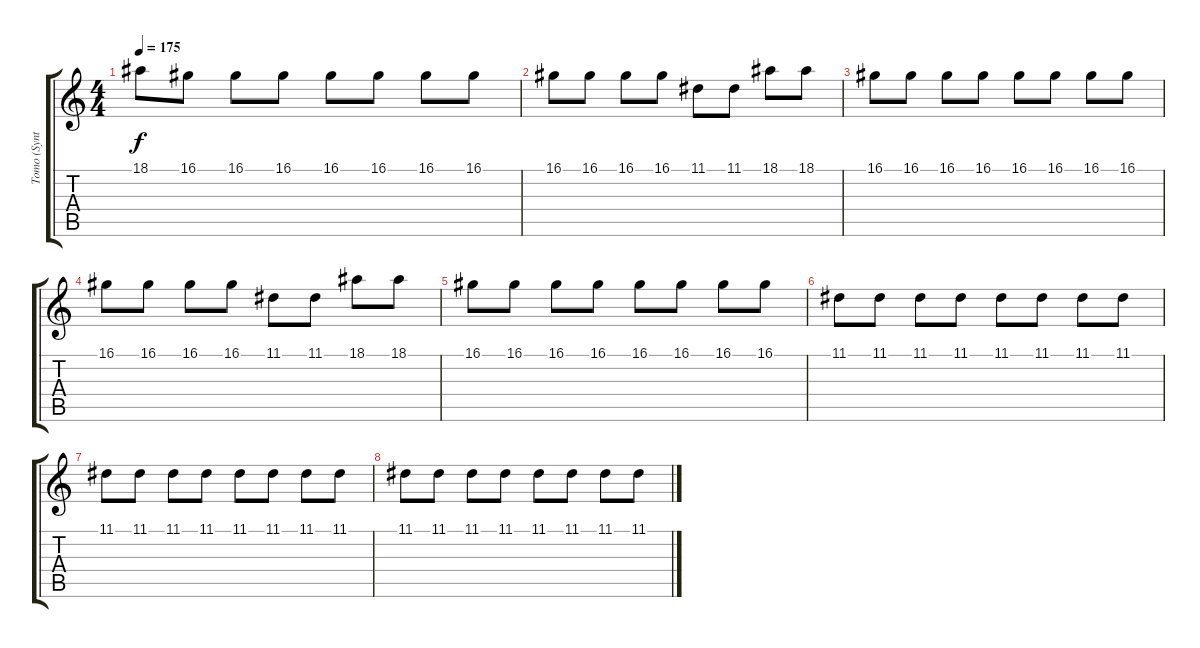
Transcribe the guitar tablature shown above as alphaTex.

\track ("Tomo (Synth)" "Tomo (Synt") {instrument stringensemble1}
\staff {score tabs}
\tuning (E4 B3 G3 D3 A2 E2) {hide}
\ts (4 4)
\tempo 175
\clef g2
\ks c
18.1.8{dy f} 16.1.8 16.1.8 16.1.8 16.1.8 16.1.8 16.1.8 16.1.8 |
16.1.8 16.1.8 16.1.8 16.1.8 11.1.8 11.1.8 18.1.8 18.1.8 |
16.1.8 16.1.8 16.1.8 16.1.8 16.1.8 16.1.8 16.1.8 16.1.8 |
16.1.8 16.1.8 16.1.8 16.1.8 11.1.8 11.1.8 18.1.8 18.1.8 |
16.1.8 16.1.8 16.1.8 16.1.8 16.1.8 16.1.8 16.1.8 16.1.8 |
11.1.8 11.1.8 11.1.8 11.1.8 11.1.8 11.1.8 11.1.8 11.1.8 |
11.1.8 11.1.8 11.1.8 11.1.8 11.1.8 11.1.8 11.1.8 11.1.8 |
11.1.8 11.1.8 11.1.8 11.1.8 11.1.8 11.1.8 11.1.8 11.1.8
